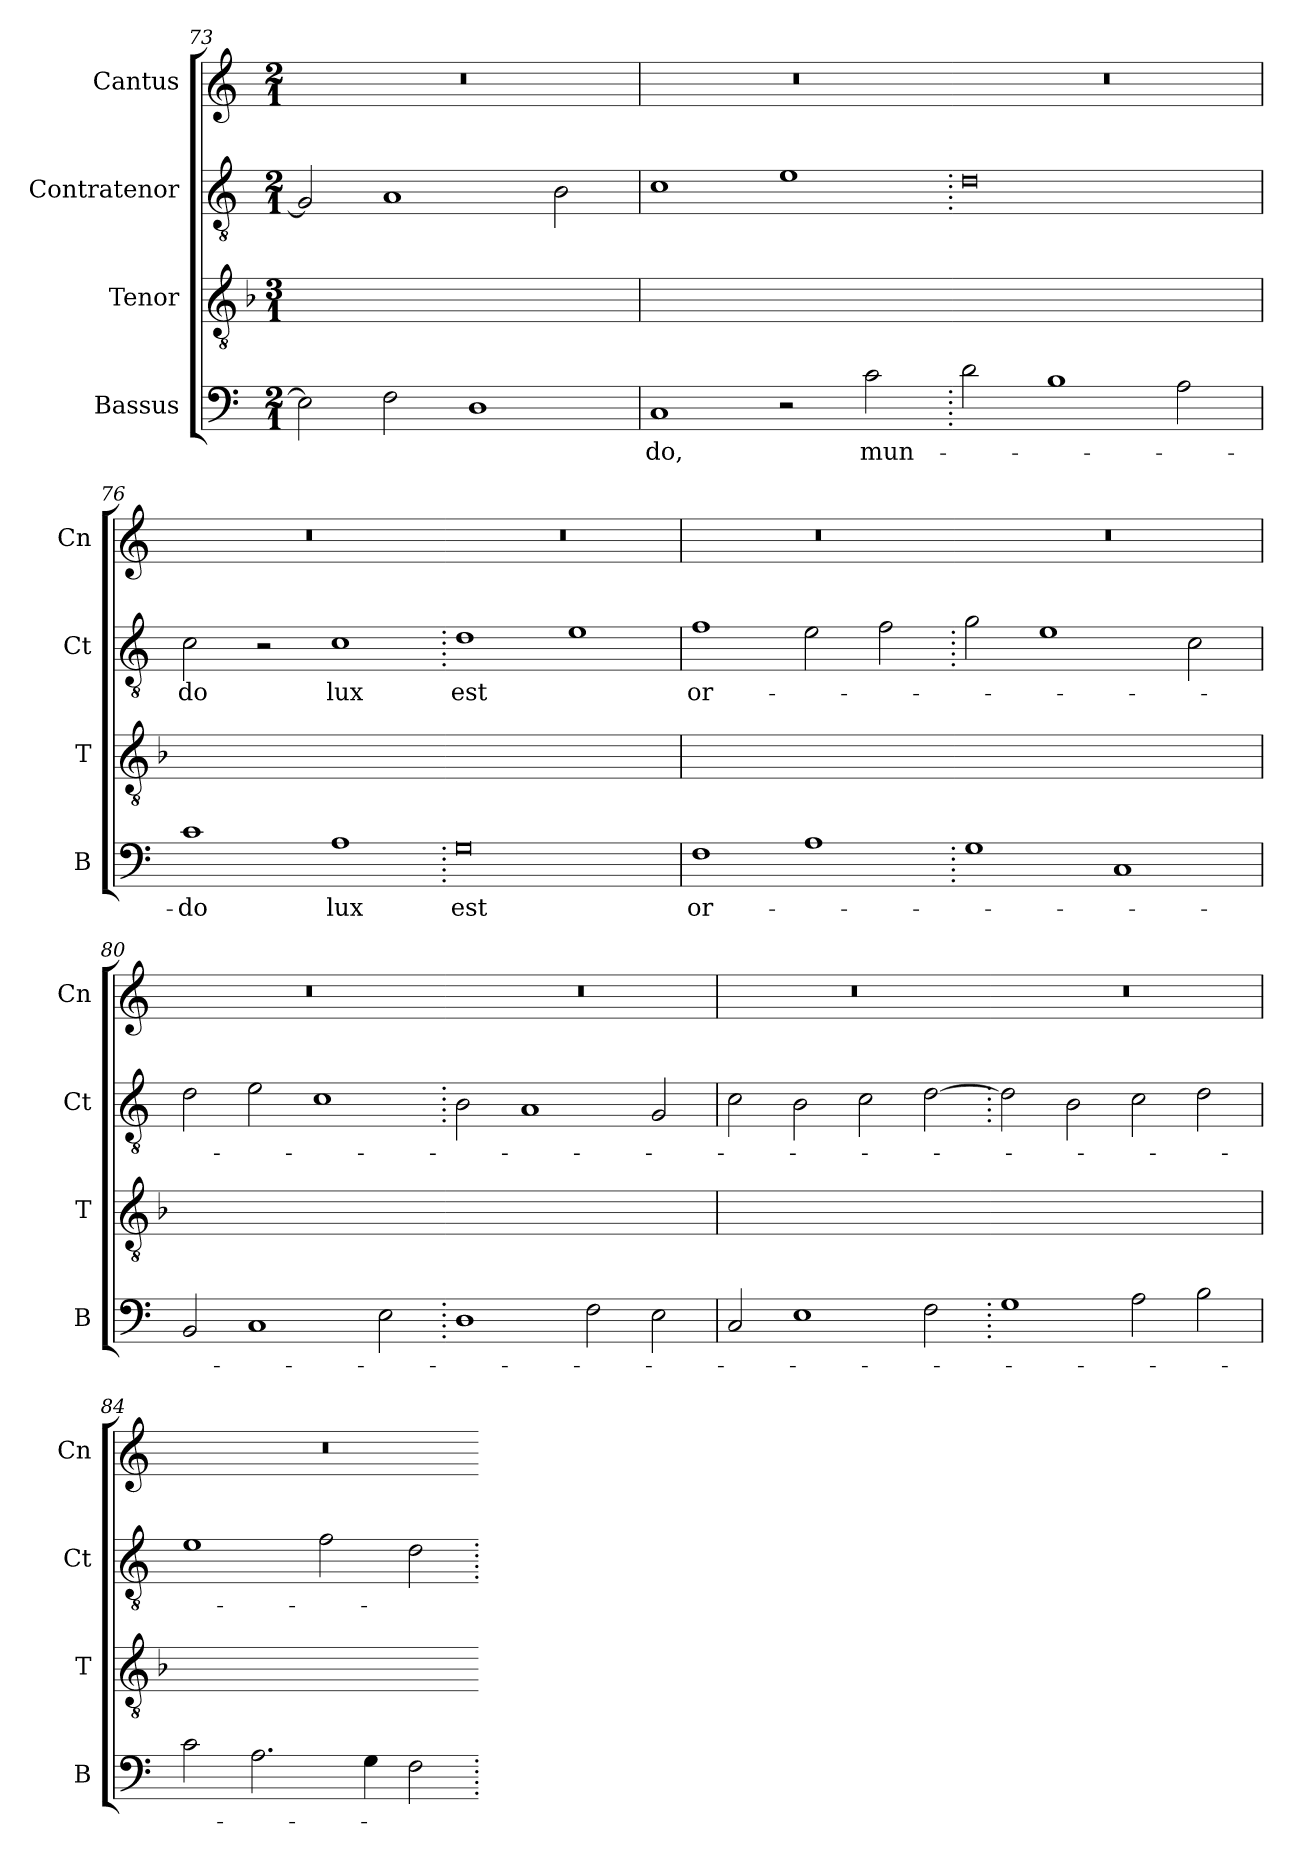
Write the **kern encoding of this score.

**kern	**text	**kern	**kern	**text	**kern
*part4	*part4	*part3	*part2	*part2	*part1
*staff4	*staff4	*staff3	*staff2	*staff2	*staff1
*I"Bassus	*	*I"Tenor	*I"Contratenor	*	*I"Cantus
*I'B	*	*I'T	*I'Ct	*	*I'Cn
*clefF4	*	*clefGv2	*clefGv2	*	*clefG2
*k[]	*	*k[b-]	*k[]	*	*k[]
*M2/1	*	*M3/1	*M2/1	*	*M2/1
=73	=73	=73	=73	=73	=73
2E\]	.	0r	2G/]	.	0r
2F\	.	.	1A	.	.
1D	.	.	.	.	.
.	.	.	2B\	.	.
=74	=74	=74	=74	=74	=74
1C	-do,	0r	1c	.	0r
2r	.	.	1e	.	.
2c\	mun-	.	.	.	.
=75.	=75.	=75	=75.	=75.	=75.
2d\	.	0r	0d	.	0r
1B	.	.	.	.	.
2A\	.	.	.	.	.
=76	=76	=76	=76	=76	=76
1c	-do	0r	2c\	-do	0r
.	.	.	2r	.	.
1A	lux	.	1c	lux	.
=77.	=77.	=77	=77.	=77.	=77.
0G	est	0r	1d	est	0r
.	.	.	1e	.	.
=78	=78	=78	=78	=78	=78
1F	or-	0r	1f	or-	0r
1A	.	.	2e\	.	.
.	.	.	2f\	.	.
=79.	=79.	=79	=79.	=79.	=79.
1G	.	0r	2g\	.	0r
.	.	.	1e	.	.
1C	.	.	.	.	.
.	.	.	2c\	.	.
=80	=80	=80	=80	=80	=80
2BB/	.	0r	2d\	.	0r
1C	.	.	2e\	.	.
.	.	.	1c	.	.
2E\	.	.	.	.	.
=81.	=81.	=81	=81.	=81.	=81.
1D	.	0r	2B\	.	0r
.	.	.	1A	.	.
2F\	.	.	.	.	.
2E\	.	.	2G/	.	.
=82	=82	=82	=82	=82	=82
2C/	.	0r	2c\	.	0r
1E	.	.	2B\	.	.
.	.	.	2c\	.	.
2F\	.	.	[2d\	.	.
=83.	=83.	=83	=83.	=83.	=83.
1G	.	0r	2d\]	.	0r
.	.	.	2B\	.	.
2A\	.	.	2c\	.	.
2B\	.	.	2d\	.	.
=84	=84	=84	=84	=84	=84
2c\	.	0r	1e	.	0r
2.A\	.	.	.	.	.
.	.	.	2f\	.	.
4G\	.	.	.	.	.
2F\	.	.	2d\	.	.
=.	=.	=	=.	=.	=.
*-	*-	*-	*-	*-	*-
